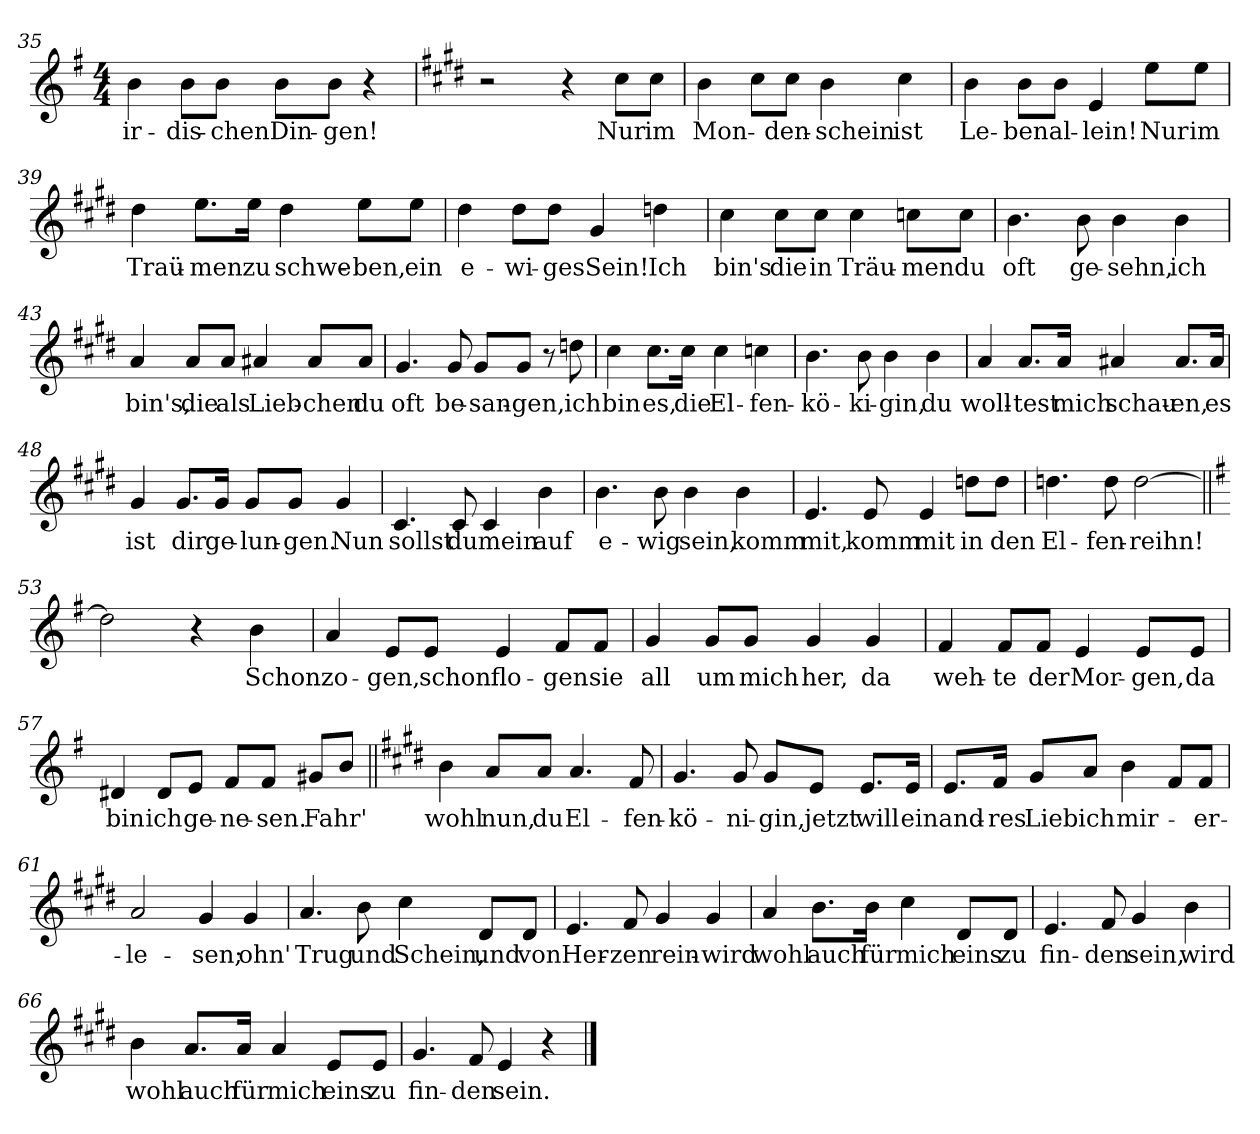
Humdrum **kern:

**kern	**text
*part1	*part1
*staff1	*staff1
*clefG2	*
*k[f#]	*
*M4/4	*
=35	=35
!	!LO:LY:b
4b\	ir-
!	!LO:LY:b
8b\L	-dis-
!	!LO:LY:b
8b\J	-chen
!	!LO:LY:b
8b\L	Din-
!	!LO:LY:b
8b\J	-gen!
4r	.
=36	=36
*k[f#c#g#d#]	*
2r	.
4r	.
!	!LO:LY:b
8cc#\L	Nur
!	!LO:LY:b
8cc#\J	im
=37	=37
!	!LO:LY:b
4b\	Mon-
8cc#\L	.
!	!LO:LY:b
8cc#\J	-den-
!	!LO:LY:b
4b\	-schein
!	!LO:LY:b
4cc#\	ist
!!LO:LB:g=z
=38	=38
!	!LO:LY:b
4b\	Le-
!	!LO:LY:b
8b\L	-ben
!	!LO:LY:b
8b\J	al-
!	!LO:LY:b
4e/	-lein!
!	!LO:LY:b
8ee\L	Nur
!	!LO:LY:b
8ee\J	im
=39	=39
!	!LO:LY:b
4dd#\	Traü-
!	!LO:LY:b
8.ee\L	-men
!	!LO:LY:b
16ee\Jk	zu
!	!LO:LY:b
4dd#\	schwe-
!	!LO:LY:b
8ee\L	-ben,
!	!LO:LY:b
8ee\J	ein
=40	=40
!	!LO:LY:b
4dd#\	e-
!	!LO:LY:b
8dd#\L	-wi-
!	!LO:LY:b
8dd#\J	-ges
!	!LO:LY:b
4g#/	Sein!
!	!LO:LY:b
4ddn\	Ich
=41	=41
!	!LO:LY:b
4cc#\	bin's
!	!LO:LY:b
8cc#\L	die
!	!LO:LY:b
8cc#\J	in
!	!LO:LY:b
4cc#\	Träu-
!	!LO:LY:b
8ccn\L	-men
!	!LO:LY:b
8cc\J	du
=42	=42
!	!LO:LY:b
4.b\	oft
!	!LO:LY:b
8b\	ge-
!	!LO:LY:b
4b\	-sehn,
!	!LO:LY:b
4b\	ich
!!LO:LB:g=z
=43	=43
!	!LO:LY:b
4a/	bin's,
!	!LO:LY:b
8a/L	die
!	!LO:LY:b
8a/J	als
!	!LO:LY:b
4a#X/	Lieb-
!	!LO:LY:b
8a#/L	-chen
!	!LO:LY:b
8a#/J	du
=44	=44
!	!LO:LY:b
4.g#/	oft
!	!LO:LY:b
8g#/	be-
!	!LO:LY:b
8g#/L	-san-
!	!LO:LY:b
8g#/J	-gen,
8r	.
!	!LO:LY:b
8ddn\	ich
=45	=45
!	!LO:LY:b
4cc#\	bin
!	!LO:LY:b
8.cc#\L	es,
!	!LO:LY:b
16cc#\Jk	die
!	!LO:LY:b
4cc#\	El-
!	!LO:LY:b
4ccn\	-fen-
=46	=46
!	!LO:LY:b
4.b\	-kö-
!	!LO:LY:b
8b\	-ki-
!	!LO:LY:b
4b\	-gin,
!	!LO:LY:b
4b\	du
=47	=47
!	!LO:LY:b
4a/	woll-
!	!LO:LY:b
8.a/L	-test
!	!LO:LY:b
16a/Jk	mich
!	!LO:LY:b
4a#X/	schau-
!	!LO:LY:b
8.a#/L	-en,
!	!LO:LY:b
16a#/Jk	es
!!LO:LB:g=z
=48	=48
!	!LO:LY:b
4g#/	ist
!	!LO:LY:b
8.g#/L	dir
!	!LO:LY:b
16g#/Jk	ge-
!	!LO:LY:b
8g#/L	-lun-
!	!LO:LY:b
8g#/J	-gen.
!	!LO:LY:b
4g#/	Nun
=49	=49
!	!LO:LY:b
4.c#/	sollst
!	!LO:LY:b
8c#/	du
!	!LO:LY:b
4c#/	mein
!	!LO:LY:b
4b\	auf
=50	=50
!	!LO:LY:b
4.b\	e-
!	!LO:LY:b
8b\	-wig
!	!LO:LY:b
4b\	sein,
!	!LO:LY:b
4b\	komm
=51	=51
!	!LO:LY:b
4.e/	mit,
!	!LO:LY:b
8e/	komm
!	!LO:LY:b
4e/	mit
!	!LO:LY:b
8ddn\L	in
!	!LO:LY:b
8dd\J	den
=52	=52
!	!LO:LY:b
4.ddn\	El-
!	!LO:LY:b
8dd\	-fen-
!	!LO:LY:b
[2dd\	-reihn!
!!LO:PB:g=z
=53||	=53||
*k[f#]	*
2ddn\]	.
4r	.
!	!LO:LY:b
4b\	Schon
=54	=54
!	!LO:LY:b
4a/	zo-
!	!LO:LY:b
8e/L	-gen,
!	!LO:LY:b
8e/J	schon
!	!LO:LY:b
4e/	flo-
!	!LO:LY:b
8f#/L	-gen
!	!LO:LY:b
8f#/J	sie
=55	=55
!	!LO:LY:b
4g/	all
!	!LO:LY:b
8g/L	um
!	!LO:LY:b
8g/J	mich
!	!LO:LY:b
4g/	her,
!	!LO:LY:b
4g/	da
=56	=56
!	!LO:LY:b
4f#/	weh-
!	!LO:LY:b
8f#/L	-te
!	!LO:LY:b
8f#/J	der
!	!LO:LY:b
4e/	Mor-
!	!LO:LY:b
8e/L	-gen,
!	!LO:LY:b
8e/J	da
=57	=57
!	!LO:LY:b
4d#X/	bin
!	!LO:LY:b
8d#/L	ich
!	!LO:LY:b
8e/J	ge-
!	!LO:LY:b
8f#/L	-ne-
!	!LO:LY:b
8f#/J	-sen.
!	!LO:LY:b
8g#X/L	Fahr'
8b/J	.
!!LO:LB:g=z
=58||	=58||
*k[f#c#g#d#]	*
!	!LO:LY:b
4b\	wohl
!	!LO:LY:b
8a/L	nun,
!	!LO:LY:b
8a/J	du
!	!LO:LY:b
4.a/	El-
!	!LO:LY:b
8f#/	-fen-
=59	=59
!	!LO:LY:b
4.g#/	-kö-
!	!LO:LY:b
8g#/	-ni-
!	!LO:LY:b
8g#/L	-gin,
!	!LO:LY:b
8e/J	jetzt
!	!LO:LY:b
8.e/L	will
!	!LO:LY:b
16e/Jk	ein
=60	=60
!	!LO:LY:b
8.e/L	and-
!	!LO:LY:b
16f#/Jk	-res
!	!LO:LY:b
8g#/L	Lieb
!	!LO:LY:b
8a/J	ich
!	!LO:LY:b
4b\	mir-
8f#/L	.
!	!LO:LY:b
8f#/J	er-
=61	=61
!	!LO:LY:b
2a/	le-
!	!LO:LY:b
4g#/	-sen;
!	!LO:LY:b
4g#/	ohn'
=62	=62
!	!LO:LY:b
4.a/	Trug
!	!LO:LY:b
8b\	und
!	!LO:LY:b
4cc#\	Schein,
!	!LO:LY:b
8d#/L	und
!	!LO:LY:b
8d#/J	von
!!LO:LB:g=z
=63	=63
!	!LO:LY:b
4.e/	Her-
!	!LO:LY:b
8f#/	-zen
!	!LO:LY:b
4g#/	rein-
!	!LO:LY:b
4g#/	wird
=64	=64
!	!LO:LY:b
4a/	wohl
!	!LO:LY:b
8.b\L	auch
!	!LO:LY:b
16b\Jk	für
!	!LO:LY:b
4cc#\	mich
!	!LO:LY:b
8d#/L	eins
!	!LO:LY:b
8d#/J	zu
=65	=65
!	!LO:LY:b
4.e/	fin-
!	!LO:LY:b
8f#/	den
!	!LO:LY:b
4g#/	sein,
!	!LO:LY:b
4b\	wird
=66	=66
!	!LO:LY:b
4b\	wohl
!	!LO:LY:b
8.a/L	auch
!	!LO:LY:b
16a/Jk	für
!	!LO:LY:b
4a/	mich
!	!LO:LY:b
8e/L	eins
!	!LO:LY:b
8e/J	zu
=67	=67
!	!LO:LY:b
4.g#/	fin-
!	!LO:LY:b
8f#/	-den
!	!LO:LY:b
4e/	sein.
4r	.
==	==
*-	*-
